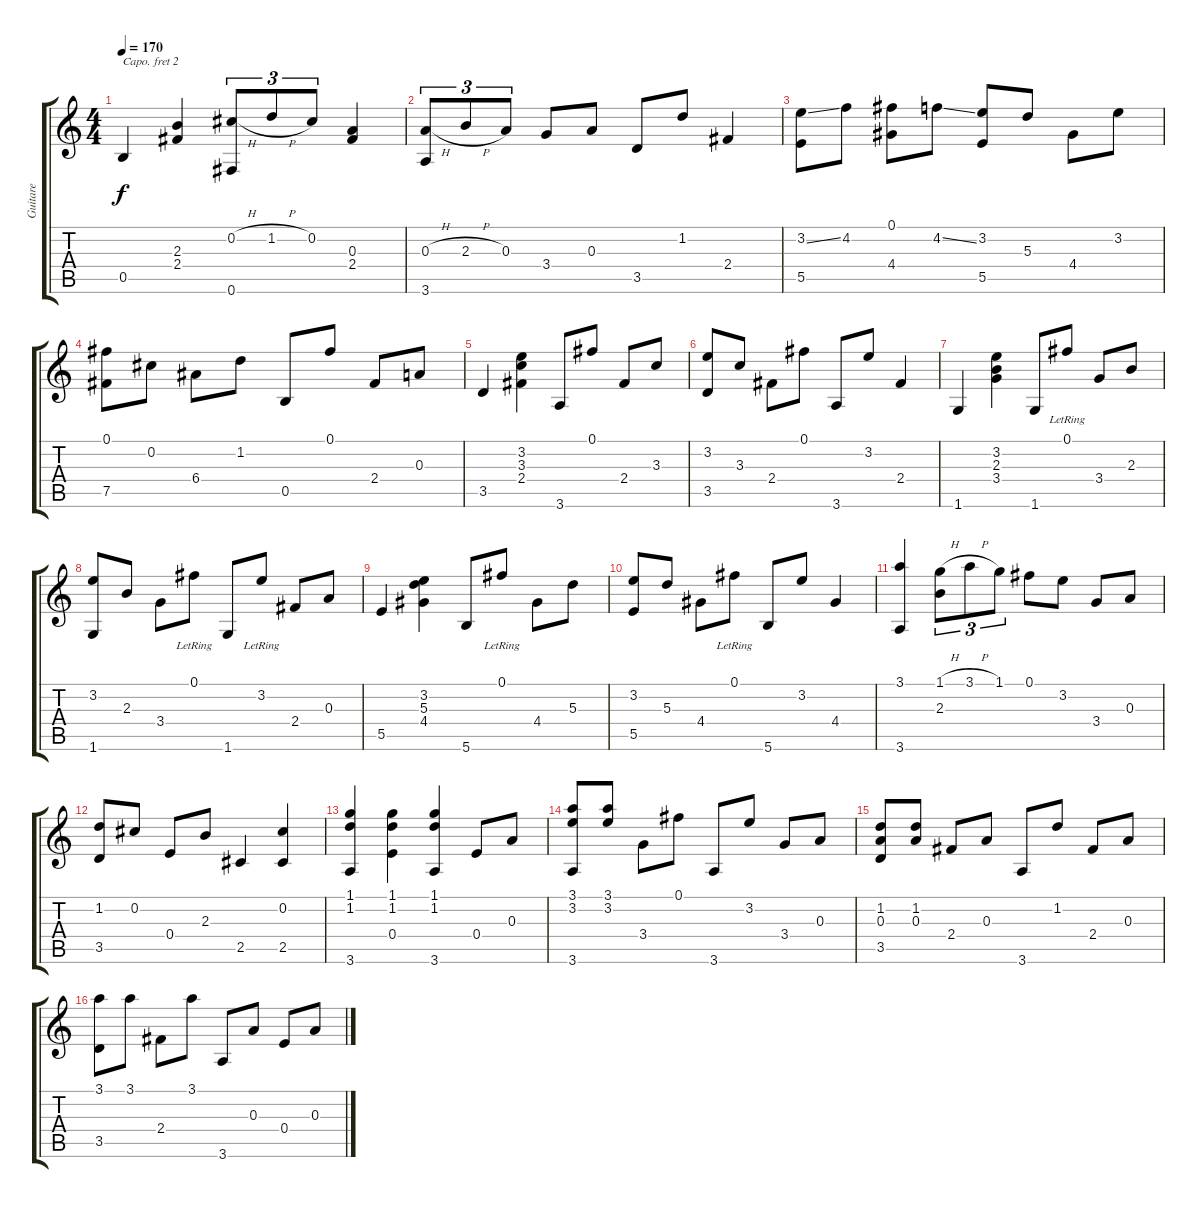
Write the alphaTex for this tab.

\track ("Guitare" "Guitare") {instrument acousticguitarsteel}
\staff {score tabs}
\capo 2
\tuning (E4 B3 G3 D3 A2 E2) {hide}
\ts (4 4)
\tempo 170
\clef g2
\ks c
0.5.4{dy f} (2.3 2.4).4 (0.2{h} 0.6).8{tu (3 2)} 1.2{h}.8{tu (3 2)} 0.2.8{tu (3 2)} (0.3 2.4).4 |
(0.3{h} 3.6).8{tu (3 2)} 2.3{h}.8{tu (3 2)} 0.3.8{tu (3 2)} 3.4.8 0.3.8 3.5.8 1.2.8 2.4.4 |
(3.2{ss} 5.5).8 4.2.8 (0.1 4.4).8 4.2{ss}.8 (3.2 5.5).8 5.3.8 4.4.8 3.2.8 |
(0.1 7.5).8 0.2.8 6.4.8 1.2.8 0.5.8 0.1.8 2.4.8 0.3.8 |
3.5.4 (3.2 3.3 2.4).4 3.6.8 0.1.8 2.4.8 3.3.8 |
(3.2 3.5).8 3.3.8 2.4.8 0.1.8 3.6.8 3.2.8 2.4.4 |
1.6.4 (3.2 2.3 3.4).4 1.6.8 0.1{lr}.8 3.4.8 2.3.8 |
(3.2 1.6).8 2.3.8 3.4.8 0.1{lr}.8 1.6.8 3.2{lr}.8 2.4.8 0.3.8 |
5.5.4 (3.2 5.3 4.4).4 5.6.8 0.1{lr}.8 4.4.8 5.3.8 |
(3.2 5.5).8 5.3.8 4.4.8 0.1{lr}.8 5.6.8 3.2.8 4.4.4 |
(3.1 3.6).4 (1.1{h} 2.3).8{tu (3 2)} 3.1{h}.8{tu (3 2)} 1.1.8{tu (3 2)} 0.1.8 3.2.8 3.4.8 0.3.8 |
(1.2 3.5).8 0.2.8 0.4.8 2.3.8 2.5.4 (0.2 2.5).4 |
(1.1 1.2 3.6).4 (1.1 1.2 0.4).4 (1.1 1.2 3.6).4 0.4.8 0.3.8 |
(3.1 3.2 3.6).8 (3.1 3.2).8 3.4.8 0.1.8 3.6.8 3.2.8 3.4.8 0.3.8 |
(1.2 0.3 3.5).8 (1.2 0.3).8 2.4.8 0.3.8 3.6.8 1.2.8 2.4.8 0.3.8 |
(3.1 3.5).8 3.1.8 2.4.8 3.1.8 3.6.8 0.3.8 0.4.8 0.3.8
